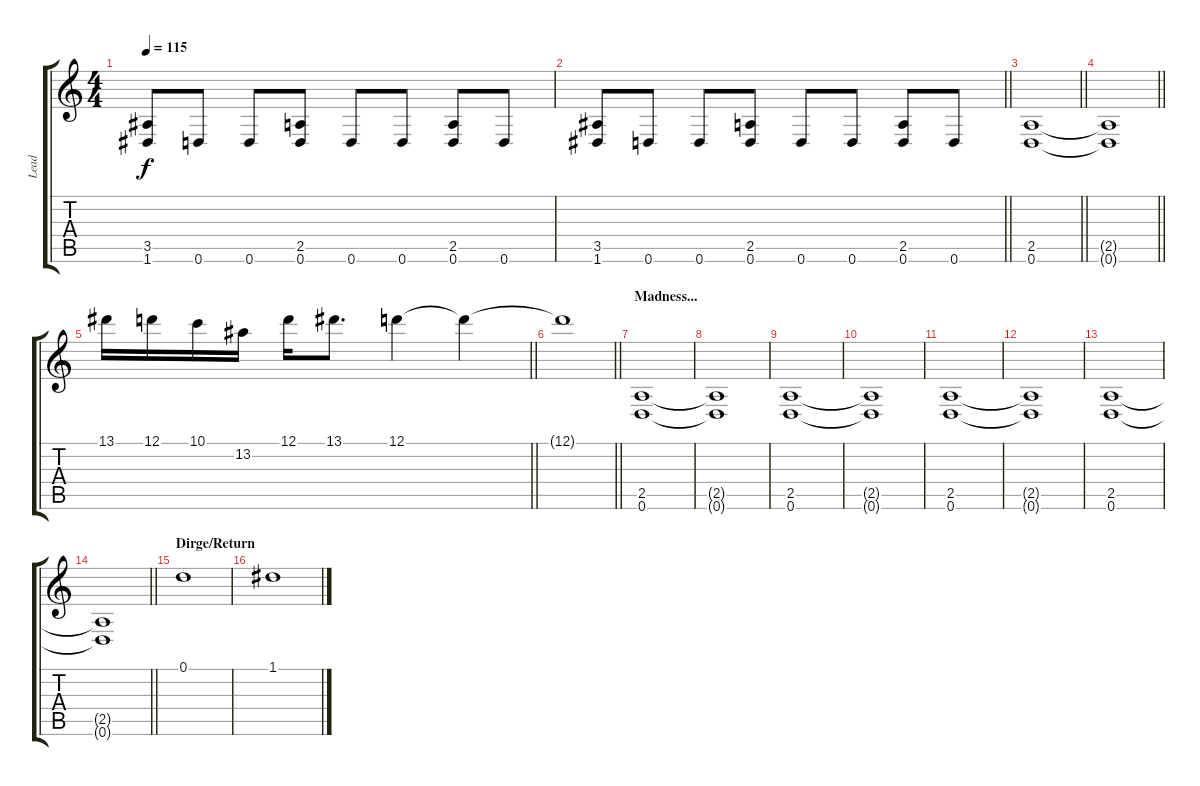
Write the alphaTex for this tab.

\track ("Lead" "Lead") {instrument distortionguitar}
\staff {score tabs}
\tuning (D4 A3 F3 C3 G2 D2) {hide}
\ts (4 4)
\tempo 115
\clef g2
\ks c
(3.5 1.6).8{dy f} 0.6.8 0.6.8 (2.5 0.6).8 0.6.8 0.6.8 (2.5 0.6).8 0.6.8 |
\barLineRight lightlight
(3.5 1.6).8 0.6.8 0.6.8 (2.5 0.6).8 0.6.8 0.6.8 (2.5 0.6).8 0.6.8 |
\barLineRight lightlight
(2.5 0.6).1 |
\barLineRight lightlight
(2.5{t} 0.6{t}).1 |
\barLineRight lightlight
13.1.16 12.1.16 10.1.16 13.2.16 12.1.16 13.1.8{d} 12.1.4 12.1{t}.4 |
\barLineRight lightlight
12.1{t}.1 |
\section ("" "Madness...")
(2.5 0.6).1 |
(2.5{t} 0.6{t}).1 |
(2.5 0.6).1 |
(2.5{t} 0.6{t}).1 |
(2.5 0.6).1 |
(2.5{t} 0.6{t}).1 |
(2.5 0.6).1 |
\barLineRight lightlight
(2.5{t} 0.6{t}).1 |
\section ("" "Dirge/Return")
0.1.1 |
1.1.1
